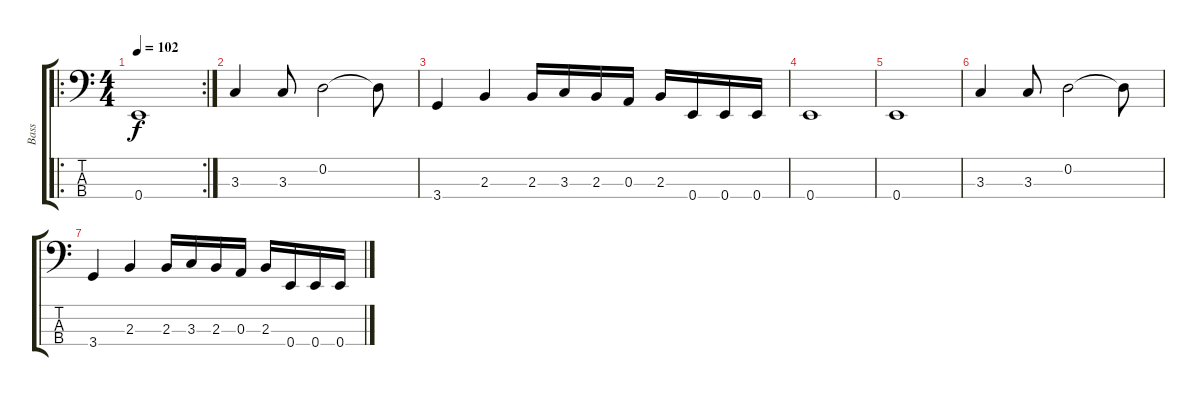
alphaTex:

\track ("Bass" "Bass") {instrument electricbassfinger}
\staff {score tabs}
\tuning (G2 D2 A1 E1) {hide}
\ro
\rc 2
\ts (4 4)
\tempo 102
\clef f4
\ks c
0.4.1{dy f} |
3.3.4 3.3.8 0.2.2 0.2{t}.8 |
3.4.4 2.3.4 2.3.16 3.3.16 2.3.16 0.3.16 2.3.16 0.4.16 0.4.16 0.4.16 |
0.4.1{volume 4} |
0.4.1 |
3.3.4 3.3.8 0.2.2 0.2{t}.8 |
3.4.4 2.3.4 2.3.16 3.3.16 2.3.16 0.3.16 2.3.16 0.4.16 0.4.16 0.4.16
